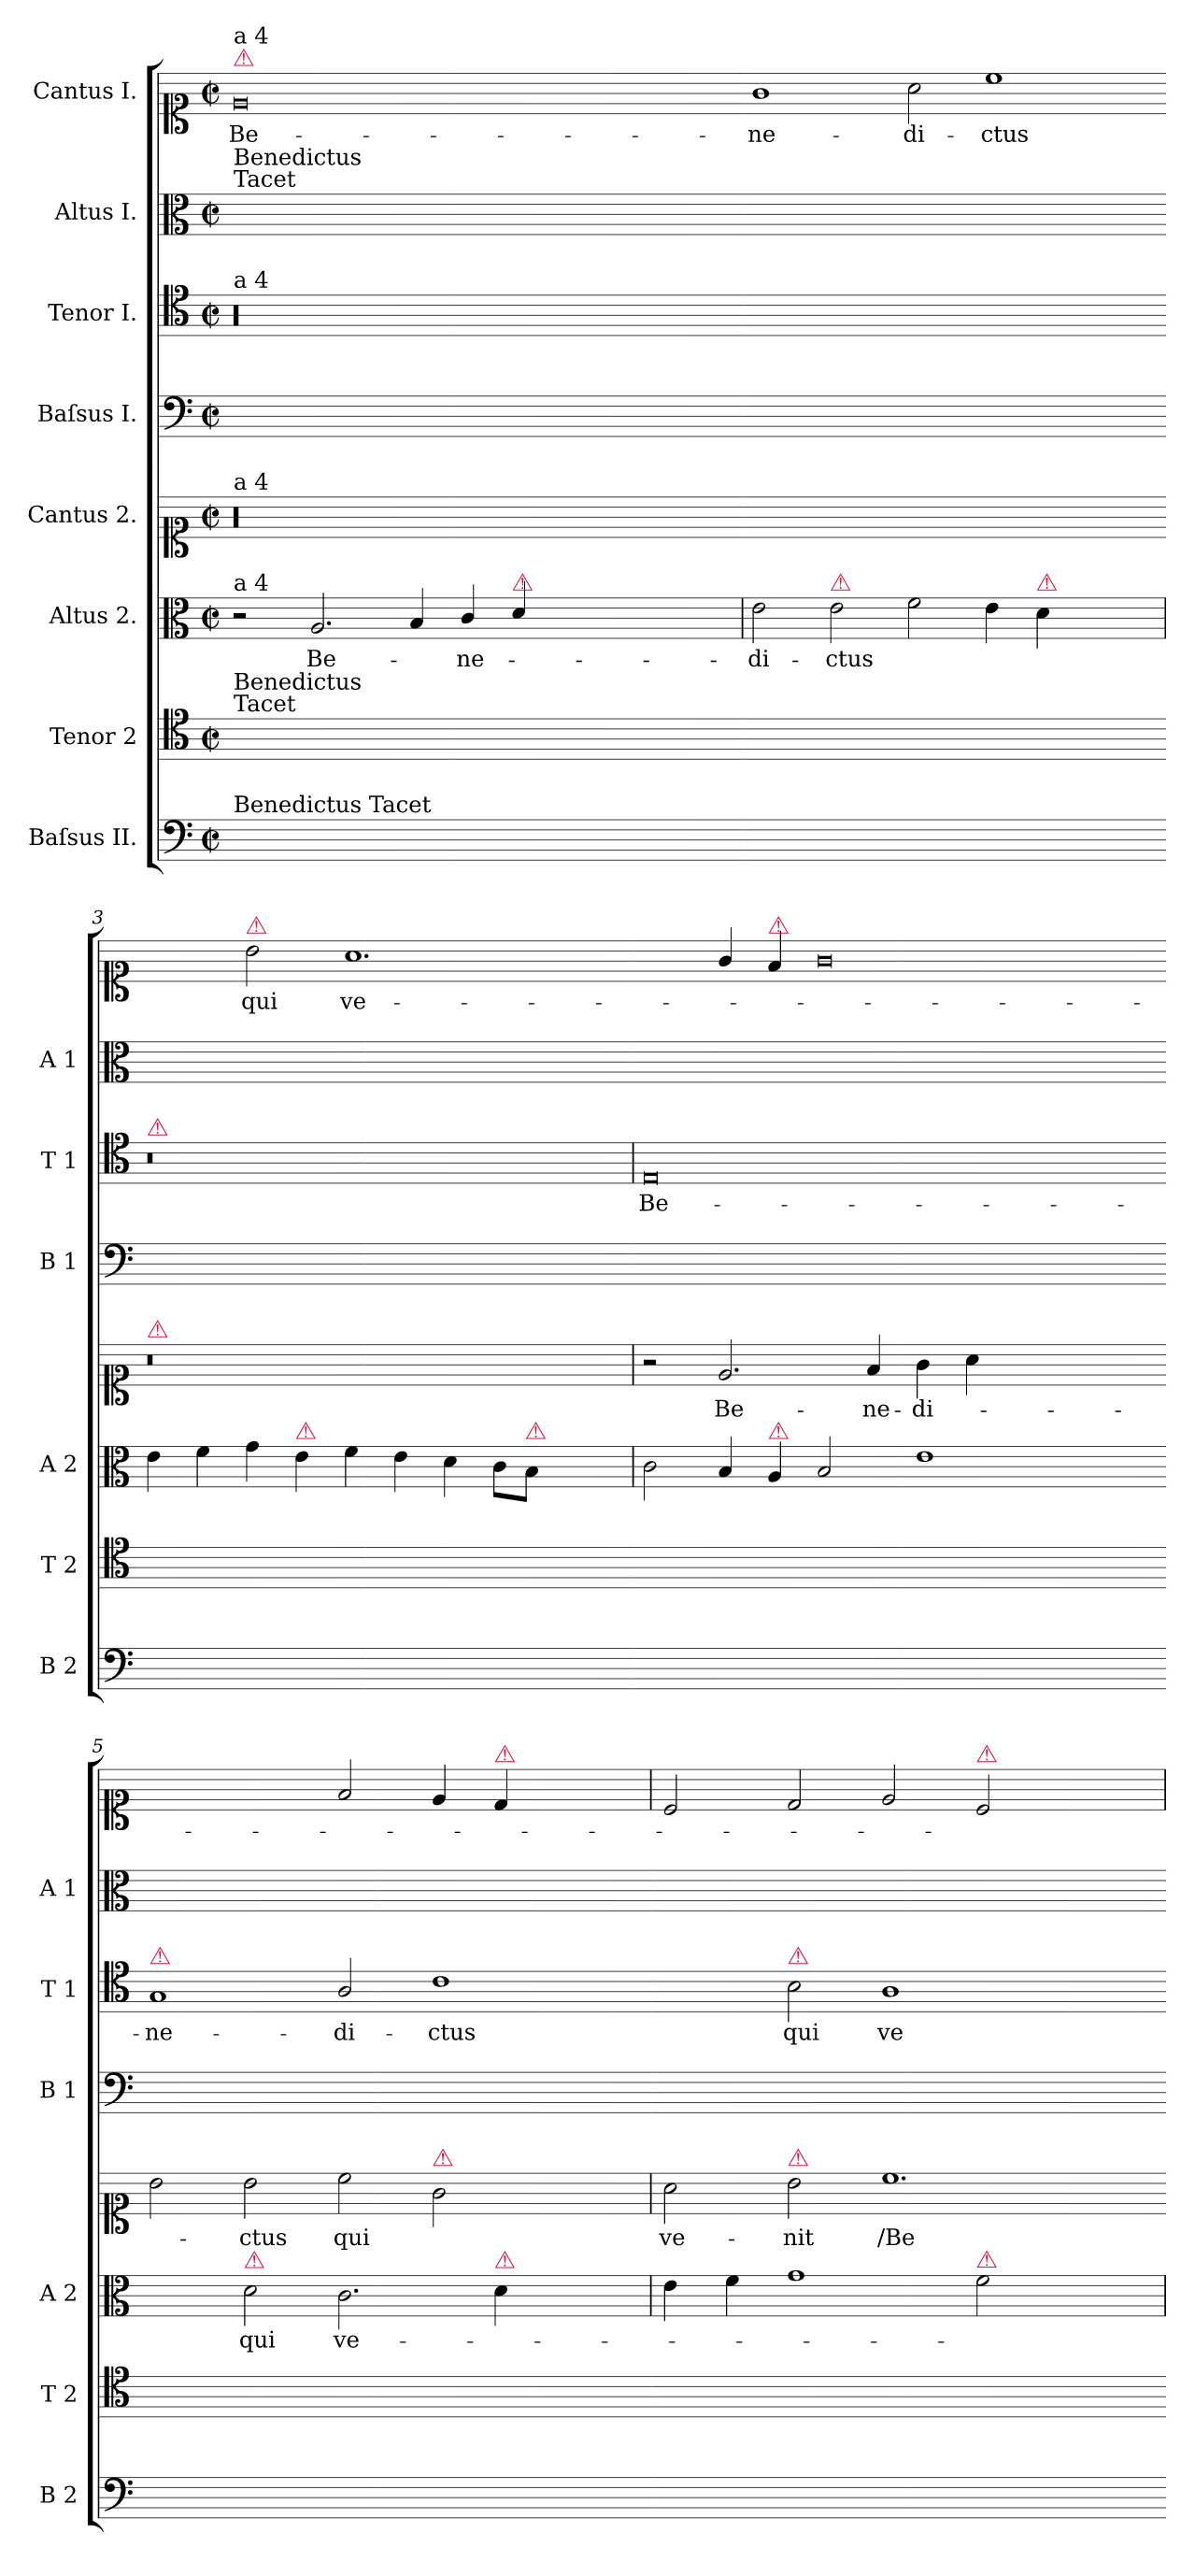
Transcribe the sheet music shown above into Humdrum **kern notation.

**kern	**kern	**kern	**text	**kern	**text	**kern	**kern	**text	**kern	**kern	**text
*part8	*part7	*part6	*part6	*part5	*part5	*part4	*part3	*part3	*part2	*part1	*part1
*staff8	*staff7	*staff6	*staff6	*staff5	*staff5	*staff4	*staff3	*staff3	*staff2	*staff1	*staff1
*I"Baſsus II.	*I"Tenor 2	*I"Altus 2.	*	*I"Cantus 2.	*	*I"Baſsus I.	*I"Tenor I.	*	*I"Altus I.	*I"Cantus I.	*
*I'B 2	*I'T 2	*I'A 2	*	*	*	*I'B 1	*I'T 1	*	*I'A 1	*	*
*clefF4	*clefC4	*clefC3	*	*clefC1	*	*clefF4	*clefC4	*	*clefC3	*clefC1	*
*k[]	*k[]	*k[]	*	*k[]	*	*k[]	*k[]	*	*k[]	*k[]	*
*M2/1	*M2/1	*M2/1	*	*M2/1	*	*M2/1	*M2/1	*	*M2/1	*M2/1	*
*met(c|)	*met(c|)	*met(c|)	*	*met(c|)	*	*met(c|)	*met(c|)	*	*met(c|)	*met(c|)	*
=1	=1	=1	=1	=1	=1	=1	=1	=1	=1	=1	=1
!	!	!	!	!	!	!	!	!	!	!LO:TX:a:color=crimson:t=⚠	!
!	!	!	!	!	!	!	!	!	!	!LO:TX:a:t=a 4	!
!	!	!	!	!	!	!	!	!	!LO:TX:a:t=Benedictus\nTacet	!	!
!	!	!	!	!	!	!	!LO:TX:a:t=a 4	!	!	!	!
!	!	!	!	!LO:TX:a:t=a 4	!	!	!	!	!	!	!
!	!	!LO:TX:a:t=a 4	!	!	!	!	!	!	!	!	!
!	!LO:TX:a:t=Benedictus\nTacet	!	!	!	!	!	!	!	!	!	!
!LO:TX:a:t=Benedictus Tacet	!	!	!	!	!	!	!	!	!	!	!
0ryy	0ryy	2r	.	00r	.	0ryy	00r	.	0ryy	0e	Be-
.	.	2.A/	Be-	.	.	.	.	.	.	.	.
.	.	4B/	.	.	.	.	.	.	.	.	.
.	.	4c/	-ne-	.	.	.	.	.	.	.	.
!	!	!LO:TX:a:color=crimson:t=⚠	!	!	!	!	!	!	!	!	!
.	.	4d/	.	.	.	.	.	.	.	.	.
0ryy	0ryy	0ryy	.	.	.	0ryy	.	.	0ryy	0ryy	.
=2-	=2-	=2	=2-	=2-	=2-	=2-	=2-	=2-	=2-	=2-	=2-
0ryy	0ryy	2e\	-di-	0ryy	.	0ryy	0ryy	.	0ryy	1g	-ne-
!	!	!LO:TX:a:color=crimson:t=⚠	!	!	!	!	!	!	!	!	!
.	.	2e\	-ctus	.	.	.	.	.	.	.	.
.	.	2f\	.	.	.	.	.	.	.	2a\	-di-
.	.	4e\	.	.	.	.	.	.	.	1cc\	-ctus
!	!	!LO:TX:a:color=crimson:t=⚠	!	!	!	!	!	!	!	!	!
.	.	4d\	.	.	.	.	.	.	.	.	.
2ryy	2ryy	2ryy	.	2ryy	.	2ryy	2ryy	.	2ryy	.	.
=3-	=3-	=3	=3-	=3-	=3-	=3-	=3-	=3-	=3-	=3-	=3-
!	!	!	!	!	!	!	!LO:TX:a:color=crimson:t=⚠	!	!	!	!
!	!	!	!	!LO:TX:a:color=crimson:t=⚠	!	!	!	!	!	!	!
0ryy	0ryy	4e\	.	0r	.	0ryy	0r	.	0ryy	2ryy	.
.	.	4f\	.	.	.	.	.	.	.	.	.
!	!	!	!	!	!	!	!	!	!	!LO:TX:a:color=crimson:t=⚠	!
.	.	4g\	.	.	.	.	.	.	.	2b\	qui
!	!	!LO:TX:a:color=crimson:t=⚠	!	!	!	!	!	!	!	!	!
.	.	4e\	.	.	.	.	.	.	.	.	.
.	.	4f\	.	.	.	.	.	.	.	1.a	ve-
.	.	4e\	.	.	.	.	.	.	.	.	.
.	.	4d\	.	.	.	.	.	.	.	.	.
.	.	8c\L	.	.	.	.	.	.	.	.	.
!	!	!LO:TX:a:color=crimson:t=⚠	!	!	!	!	!	!	!	!	!
.	.	8B\J	.	.	.	.	.	.	.	.	.
2ryy	2ryy	2ryy	.	2ryy	.	2ryy	2ryy	.	2ryy	.	.
=4-	=4-	=4	=4-	=4	=4-	=4-	=4	=4-	=4-	=4-	=4-
0ryy	0ryy	2c\	.	2r	.	0ryy	0E	Be-	0ryy	2ryy	.
.	.	4B/	.	2.e/	Be-	.	.	.	.	4g/	.
!	!	!	!	!	!	!	!	!	!	!LO:TX:a:color=crimson:t=⚠	!
!	!	!LO:TX:a:color=crimson:t=⚠	!	!	!	!	!	!	!	!	!
.	.	4A/	.	.	.	.	.	.	.	4f/	.
.	.	2B/	.	.	.	.	.	.	.	0g	.
.	.	.	.	4f/	-ne-	.	.	.	.	.	.
.	.	1e\	.	4g\	-di-	.	.	.	.	.	.
.	.	.	.	4a\	.	.	.	.	.	.	.
1ryy	1ryy	.	.	1ryy	.	1ryy	1ryy	.	1ryy	.	.
.	.	2ryy	.	.	.	.	.	.	.	.	.
=5-	=5-	=5-	=5-	=5-	=5-	=5-	=5-	=5-	=5-	=5-	=5-
!	!	!	!	!	!	!	!LO:TX:a:color=crimson:t=⚠	!	!	!	!
0ryy	0ryy	2ryy	.	2b\	.	0ryy	1G	-ne-	0ryy	1ryy	.
!	!	!LO:TX:a:color=crimson:t=⚠	!	!	!	!	!	!	!	!	!
.	.	2d\	qui	2b\	-ctus	.	.	.	.	.	.
.	.	2.c\	ve-	2cc\	qui	.	2A/	-di-	.	2f/	.
!	!	!	!	!LO:TX:a:color=crimson:t=⚠	!	!	!	!	!	!	!
.	.	.	.	2g\	.	.	1c\	-ctus	.	4e/	.
!	!	!	!	!	!	!	!	!	!	!LO:TX:a:color=crimson:t=⚠	!
!	!	!LO:TX:a:color=crimson:t=⚠	!	!	!	!	!	!	!	!	!
.	.	4d\	.	.	.	.	.	.	.	4d/	.
2ryy	2ryy	2ryy	.	2ryy	.	2ryy	.	.	2ryy	2ryy	.
=6-	=6-	=6	=6	=6	=6	=6-	=6-	=6	=6-	=6	=6
0ryy	0ryy	4e\	.	2a\	ve-	0ryy	2ryy	.	0ryy	2c/	.
.	.	4f\	.	.	.	.	.	.	.	.	.
!	!	!	!	!	!	!	!LO:TX:a:color=crimson:t=⚠	!	!	!	!
!	!	!	!	!LO:TX:a:color=crimson:t=⚠	!	!	!	!	!	!	!
.	.	1g	.	2b\	-nit	.	2B\	qui	.	2d/	.
.	.	.	.	1.cc	/Be-	.	1A	ve-	.	2e/	.
!	!	!	!	!	!	!	!	!	!	!LO:TX:a:color=crimson:t=⚠	!
!	!	!LO:TX:a:color=crimson:t=⚠	!	!	!	!	!	!	!	!	!
.	.	2f\	.	.	.	.	.	.	.	2c/	.
2ryy	2ryy	2ryy	.	.	.	2ryy	2ryy	.	2ryy	2ryy	.
=-	=-	=	=	=-	=	=-	=-	=	=-	=	=
*-	*-	*-	*-	*-	*-	*-	*-	*-	*-	*-	*-
